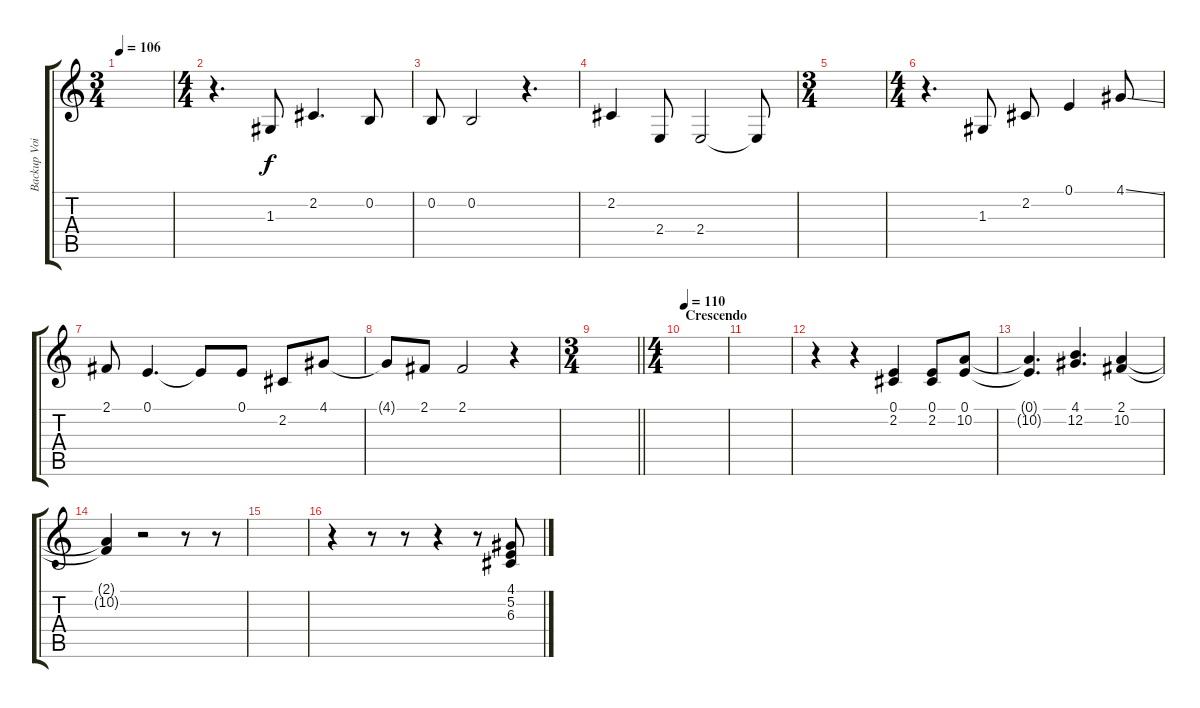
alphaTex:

\track ("Backup Voices" "Backup Voi") {instrument voiceoohs}
\staff {score tabs}
\tuning (E4 B3 G3 D3 A2 E2) {hide}
\ts (3 4)
\tempo 106
\clef g2
\ks c
|
\ts (4 4)
r.4{d} 1.3.8 2.2.4{d} 0.2.8 |
0.2.8 0.2.2 r.4{d} |
2.2.4 2.4.8 2.4.2 2.4{t}.8 |
\ts (3 4)
|
\ts (4 4)
r.4{d} 1.3.8 2.2.8 0.1.4 4.1{ss}.8 |
2.1.8 0.1.4{d} 0.1{t}.8 0.1.8 2.2.8 4.1.8 |
4.1{t}.8 2.1.8 2.1.2 r.4 |
\ts (3 4)
\barLineRight lightlight
|
\ts (4 4)
\section ("" "Crescendo")
\tempo 110
|
|
r.4 r.4 (0.1 2.2).4 (0.1 2.2).8 (0.1 10.2).8 |
(0.1{t} 10.2{t}).4{d} (4.1 12.2).4{d} (2.1 10.2).4 |
(2.1{t} 10.2{t}).4 r.2 r.8 r.8 |
|
r.4 r.8 r.8 r.4 r.8 (4.1 5.2 6.3).8
